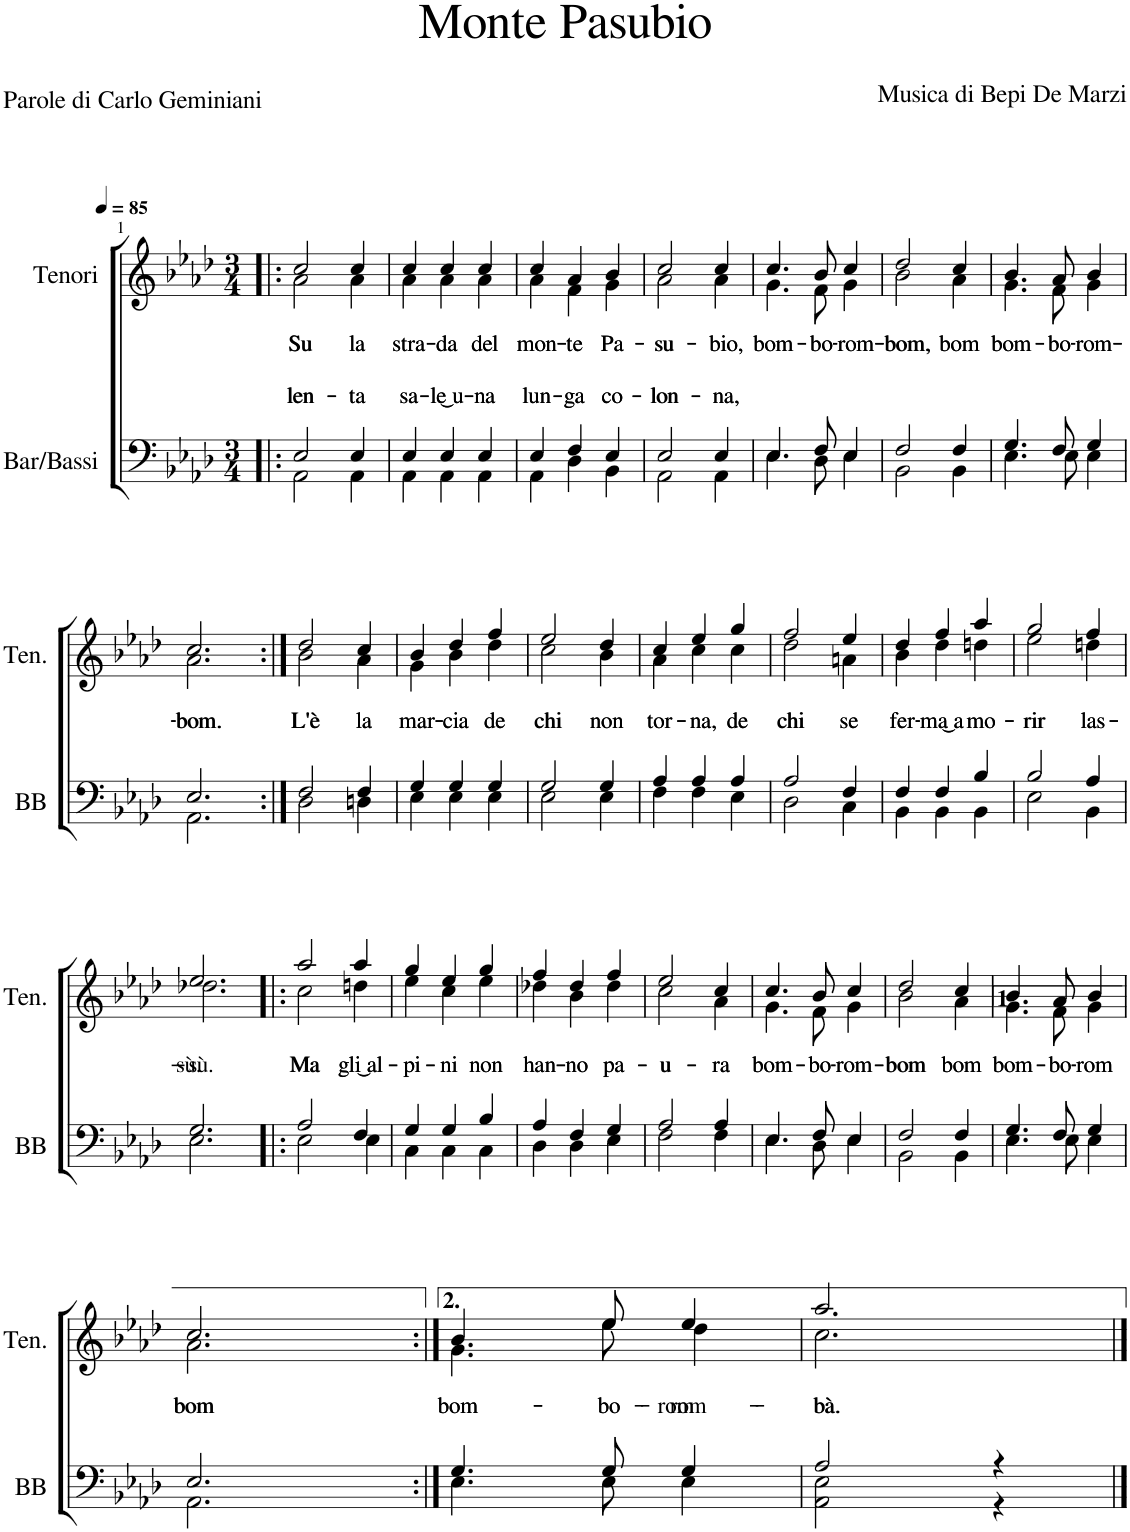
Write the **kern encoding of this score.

**kern	**kern	**text	**text
*part2	*part1	*part1	*part1
*staff2	*staff1	*staff1	*staff1
*I"Bar/Bassi	*I"Tenori	*	*
*I'BB	*I'Ten.	*	*
*clefF4	*clefG2	*	*
*k[b-e-a-d-]	*k[b-e-a-d-]	*	*
*M3/4	*M3/4	*	*
*MM85	*MM85	*	*
=1!|:	=1!|:	=1!|:	=1!|:
*^	*	*	*
!	!	!	!LO:LY:b	!LO:LY:b
*	*	*^	*	*
!	!	!	!	!LO:LY:b	!LO:LY:b
2E-/	2AA-\	2cc/	2a-\	Su	len-
!	!	!	!	!LO:LY:b	!LO:LY:b
!	!	!	!	!LO:LY:b	!LO:LY:b
4E-/	4AA-\	4cc/	4a-\	la	-ta
=2	=2	=2	=2	=2	=2
!	!	!	!	!LO:LY:b	!LO:LY:b
!	!	!	!	!LO:LY:b	!LO:LY:b
4E-/	4AA-\	4cc/	4a-\	stra-	sa-
!	!	!	!	!LO:LY:b	!LO:LY:b
!	!	!	!	!LO:LY:b	!LO:LY:b
4E-/	4AA-\	4cc/	4a-\	-da	le͜ u-
!	!	!	!	!LO:LY:b	!LO:LY:b
!	!	!	!	!LO:LY:b	!LO:LY:b
4E-/	4AA-\	4cc/	4a-\	del	-na
=3	=3	=3	=3	=3	=3
!	!	!	!	!LO:LY:b	!LO:LY:b
!	!	!	!	!LO:LY:b	!LO:LY:b
4E-/	4AA-\	4cc/	4a-\	mon-	lun-
!	!	!	!	!LO:LY:b	!LO:LY:b
!	!	!	!	!LO:LY:b	!LO:LY:b
4F/	4D-\	4a-/	4f\	-te	-ga
!	!	!	!	!LO:LY:b	!LO:LY:b
!	!	!	!	!LO:LY:b	!LO:LY:b
4E-/	4BB-\	4b-/	4g\	Pa-	co-
=4	=4	=4	=4	=4	=4
!	!	!	!	!LO:LY:b	!LO:LY:b
!	!	!	!	!LO:LY:b	!LO:LY:b
2E-/	2AA-\	2cc/	2a-\	-su-	-lon-
!	!	!	!	!LO:LY:b	!LO:LY:b
!	!	!	!	!LO:LY:b	!LO:LY:b
4E-/	4AA-\	4cc/	4a-\	-bio,	-na,
=5	=5	=5	=5	=5	=5
!	!	!	!	!LO:LY:b	!
!	!	!	!	!LO:LY:b	!
4.E-/	4.E-\	4.cc/	4.g\	bom-	.
!	!	!	!	!LO:LY:b	!
!	!	!	!	!LO:LY:b	!
8F/	8D-\	8b-/	8f\	-bo-	.
!	!	!	!	!LO:LY:b	!
!	!	!	!	!LO:LY:b	!
4E-/	4E-\	4cc/	4g\	-rom-	.
=6	=6	=6	=6	=6	=6
!	!	!	!	!LO:LY:b	!
!	!	!	!	!LO:LY:b	!
2F/	2BB-\	2dd-/	2b-\	-bom,	.
!	!	!	!	!LO:LY:b	!
!	!	!	!	!LO:LY:b	!
4F/	4BB-\	4cc/	4a-\	bom	.
=7	=7	=7	=7	=7	=7
!	!	!	!	!LO:LY:b	!
!	!	!	!	!LO:LY:b	!
4.G/	4.E-\	4.b-/	4.g\	bom-	.
!	!	!	!	!LO:LY:b	!
!	!	!	!	!LO:LY:b	!
8F/	8E-\	8a-/	8f\	-bo-	.
!	!	!	!	!LO:LY:b	!
!	!	!	!	!LO:LY:b	!
4G/	4E-\	4b-/	4g\	-rom-	.
!!LO:LB:g=z	!!
=8	=8	=8	=8	=8	=8
!	!	!	!	!LO:LY:b	!
!	!	!	!	!LO:LY:b	!
2.E-/	2.AA-\	2.cc/	2.a-\	-bom.	.
=9:|!	=9:|!	=9:|!	=9:|!	=9:|!	=9:|!
!	!	!	!	!LO:LY:b	!
!	!	!	!	!LO:LY:b	!
2F/	2D-\	2dd-/	2b-\	L'è	.
!	!	!	!	!LO:LY:b	!
!	!	!	!	!LO:LY:b	!
4F/	4Dn\	4cc/	4a-\	la	.
=10	=10	=10	=10	=10	=10
!	!	!	!	!LO:LY:b	!
!	!	!	!	!LO:LY:b	!
4G/	4E-\	4b-/	4g\	mar-	.
!	!	!	!	!LO:LY:b	!
!	!	!	!	!LO:LY:b	!
4G/	4E-\	4dd-/	4b-\	-cia	.
!	!	!	!	!LO:LY:b	!
!	!	!	!	!LO:LY:b	!
4G/	4E-\	4ff/	4dd-\	de	.
=11	=11	=11	=11	=11	=11
!	!	!	!	!LO:LY:b	!
!	!	!	!	!LO:LY:b	!
2G/	2E-\	2ee-/	2cc\	chi	.
!	!	!	!	!LO:LY:b	!
!	!	!	!	!LO:LY:b	!
4G/	4E-\	4dd-/	4b-\	non	.
=12	=12	=12	=12	=12	=12
!	!	!	!	!LO:LY:b	!
!	!	!	!	!LO:LY:b	!
4A-/	4F\	4cc/	4a-\	tor-	.
!	!	!	!	!LO:LY:b	!
!	!	!	!	!LO:LY:b	!
4A-/	4F\	4ee-/	4cc\	-na,	.
!	!	!	!	!LO:LY:b	!
!	!	!	!	!LO:LY:b	!
4A-/	4E-\	4gg/	4cc\	de	.
=13	=13	=13	=13	=13	=13
!	!	!	!	!LO:LY:b	!
!	!	!	!	!LO:LY:b	!
2A-/	2D-\	2ff/	2dd-\	chi	.
!	!	!	!	!LO:LY:b	!
!	!	!	!	!LO:LY:b	!
4F/	4C\	4ee-/	4an\	se	.
=14	=14	=14	=14	=14	=14
!	!	!	!	!LO:LY:b	!
!	!	!	!	!LO:LY:b	!
4F/	4BB-\	4dd-/	4b-\	fer-	.
!	!	!	!	!LO:LY:b	!
!	!	!	!	!LO:LY:b	!
4F/	4BB-\	4ff/	4dd-\	-ma͜ a	.
!	!	!	!	!LO:LY:b	!
!	!	!	!	!LO:LY:b	!
4B-/	4BB-\	4aa-/	4ddn\	mo-	.
=15	=15	=15	=15	=15	=15
!	!	!	!	!LO:LY:b	!
!	!	!	!	!LO:LY:b	!
2B-/	2E-\	2gg/	2ee-\	-rir	.
!	!	!	!	!LO:LY:b	!
!	!	!	!	!LO:LY:b	!
4A-/	4BB-\	4ff/	4ddn\	las-	.
!!LO:LB:g=z	!!
=16	=16	=16	=16	=16	=16
!	!	!	!	!LO:LY:b	!
!	!	!	!	!LO:LY:b	!
2.G/	2.E-\	2.ee-/	2.dd-X\	-sù.	.
=17!|:	=17!|:	=17!|:	=17!|:	=17!|:	=17!|:
!	!	!	!	!LO:LY:b	!
!	!	!	!	!LO:LY:b	!
2A-/	2E-\	2aa-/	2cc\	Ma	.
!	!	!	!	!LO:LY:b	!
!	!	!	!	!LO:LY:b	!
4F/	4E-\	4aa-/	4ddn\	gli͜ al-	.
=18	=18	=18	=18	=18	=18
!	!	!	!	!LO:LY:b	!
!	!	!	!	!LO:LY:b	!
4G/	4C\	4gg/	4ee-\	-pi-	.
!	!	!	!	!LO:LY:b	!
!	!	!	!	!LO:LY:b	!
4G/	4C\	4ee-/	4cc\	-ni	.
!	!	!	!	!LO:LY:b	!
!	!	!	!	!LO:LY:b	!
4B-/	4C\	4gg/	4ee-\	non	.
=19	=19	=19	=19	=19	=19
!	!	!	!	!LO:LY:b	!
!	!	!	!	!LO:LY:b	!
4A-/	4D-\	4ff/	4dd-X\	han-	.
!	!	!	!	!LO:LY:b	!
!	!	!	!	!LO:LY:b	!
4F/	4D-\	4dd-/	4b-\	-no	.
!	!	!	!	!LO:LY:b	!
!	!	!	!	!LO:LY:b	!
4G/	4E-\	4ff/	4dd-\	pa-	.
=20	=20	=20	=20	=20	=20
!	!	!	!	!LO:LY:b	!
!	!	!	!	!LO:LY:b	!
2A-/	2F\	2ee-/	2cc\	-u-	.
!	!	!	!	!LO:LY:b	!
!	!	!	!	!LO:LY:b	!
4A-/	4F\	4cc/	4a-\	-ra	.
=21	=21	=21	=21	=21	=21
!	!	!	!	!LO:LY:b	!
!	!	!	!	!LO:LY:b	!
4.E-/	4.E-\	4.cc/	4.g\	bom-	.
!	!	!	!	!LO:LY:b	!
!	!	!	!	!LO:LY:b	!
8F/	8D-\	8b-/	8f\	-bo-	.
!	!	!	!	!LO:LY:b	!
!	!	!	!	!LO:LY:b	!
4E-/	4E-\	4cc/	4g\	-rom-	.
=22	=22	=22	=22	=22	=22
!	!	!	!	!LO:LY:b	!
!	!	!	!	!LO:LY:b	!
2F/	2BB-\	2dd-/	2b-\	-bom	.
!	!	!	!	!LO:LY:b	!
!	!	!	!	!LO:LY:b	!
4F/	4BB-\	4cc/	4a-\	bom	.
=23	=23	=23	=23	=23	=23
!	!	!	!	!LO:LY:b	!
!	!	!	!	!LO:LY:b	!
4.G/	4.E-\	4.b-/	4.g\	bom-	.
!	!	!	!	!LO:LY:b	!
!	!	!	!	!LO:LY:b	!
8F/	8E-\	8a-/	8f\	-bo-	.
!	!	!	!	!LO:LY:b	!
!	!	!	!	!LO:LY:b	!
4G/	4E-\	4b-/	4g\	-rom	.
!!LO:LB:g=z	!!
=24	=24	=24	=24	=24	=24
!	!	!	!	!LO:LY:b	!
!	!	!	!	!LO:LY:b	!
2.E-/	2.AA-\	2.cc/	2.a-\	bom	.
=25:|!	=25:|!	=25:|!	=25:|!	=25:|!	=25:|!
!	!	!	!	!LO:LY:b	!
!	!	!	!	!LO:LY:b	!
4.G/	4.E-\	4.b-/	4.g\	bom-	.
!	!	!	!	!LO:LY:b	!
!	!	!	!	!LO:LY:b	!
8G/	8E-\	8ee-/	8ee-\	-bo-	.
!	!	!	!	!LO:LY:b	!
!	!	!	!	!LO:LY:b	!
4G/	4E-\	4ee-/	4dd-\	-rom-	.
=26	=26	=26	=26	=26	=26
!	!	!	!	!LO:LY:b	!
!	!	!	!	!LO:LY:b	!
2A-/	2AA-\ 2E-\	2.aa-/	2.cc\	-bà.	.
4r	4r	.	.	.	.
*v	*v	*	*	*	*
*	*v	*v	*	*
==	==	==	==
*-	*-	*-	*-
